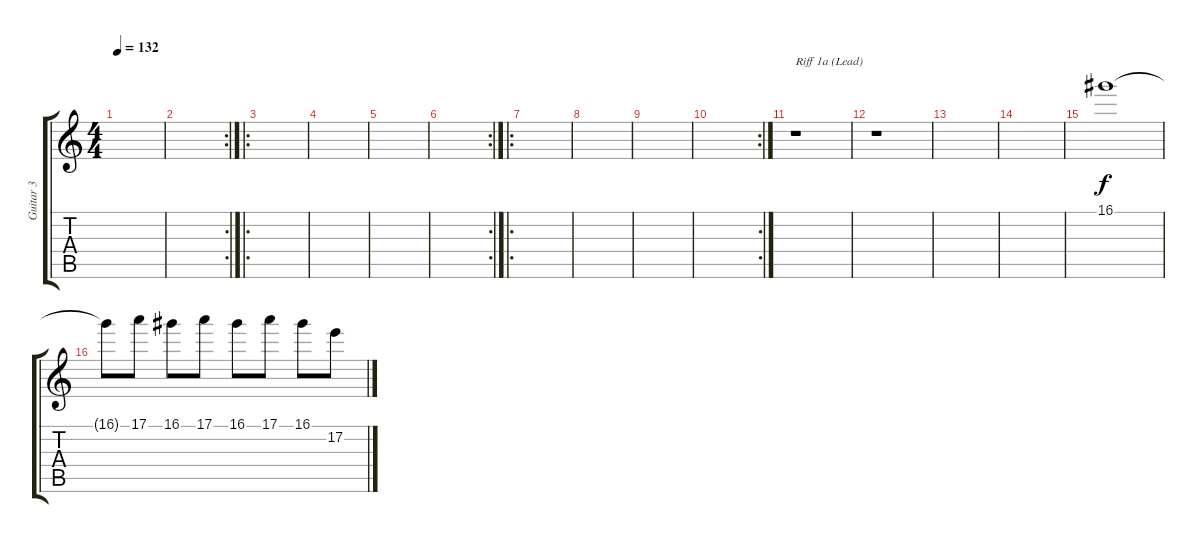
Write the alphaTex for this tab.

\track ("Guitar 3" "Guitar 3") {instrument overdrivenguitar}
\staff {score tabs}
\tuning (E4 B3 G3 D3 A2 E2) {hide}
\ts (4 4)
\tempo 132
\clef g2
\ks c
|
\rc 2
|
\ro
|
|
|
\rc 2
|
\ro
|
|
|
\rc 2
|
r.1{txt "Riff 1a (Lead)"} |
r.1 |
|
|
16.1.1 |
16.1{t}.8 17.1.8 16.1.8 17.1.8 16.1.8 17.1.8 16.1.8 17.2.8
